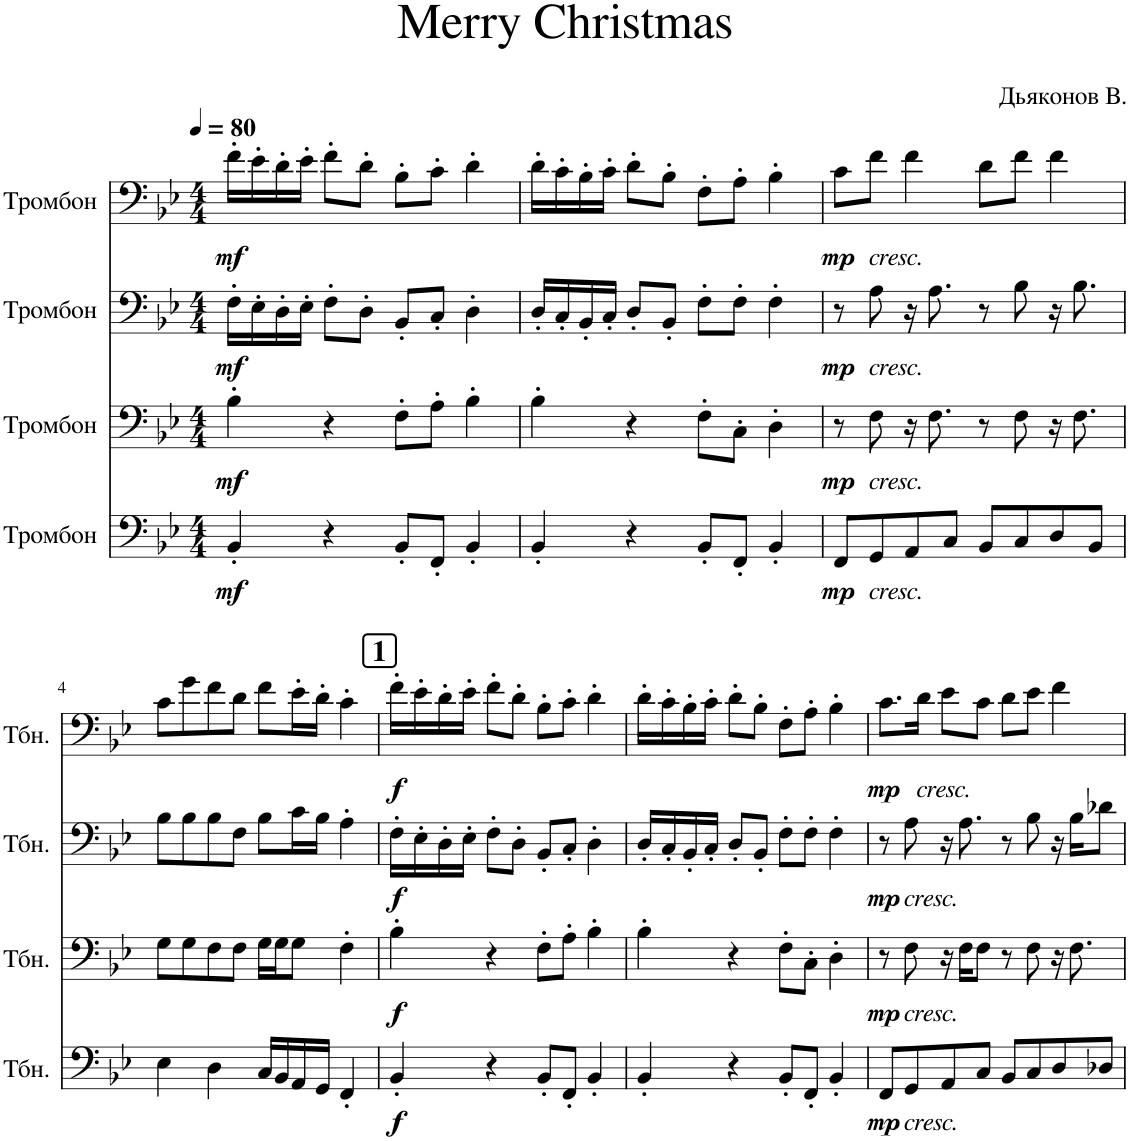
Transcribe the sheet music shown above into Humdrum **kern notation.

**kern	**dynam	**kern	**dynam	**kern	**dynam	**kern	**dynam
*part4	*part4	*part3	*part3	*part2	*part2	*part1	*part1
*staff4	*staff4	*staff3	*staff3	*staff2	*staff2	*staff1	*staff1
*I"Тромбон	*	*I"Тромбон	*	*I"Тромбон	*	*I"Тромбон	*
*clefF4	*	*clefF4	*	*clefF4	*	*clefF4	*
*k[b-e-]	*	*k[b-e-]	*	*k[b-e-]	*	*k[b-e-]	*
*M4/4	*	*M4/4	*	*M4/4	*	*M4/4	*
*MM80	*	*MM80	*	*MM80	*	*MM80	*
=1	=1	=1	=1	=1	=1	=1	=1
!	!LO:DY:b	!	!LO:DY:b	!	!LO:DY:b	!	!LO:DY:b
4BB-'/	mf	4B-'\	mf	16F'\LL	mf	16f'\LL	mf
.	.	.	.	16E-'\	.	16e-'\	.
.	.	.	.	16D'\	.	16d'\	.
.	.	.	.	16E-'\JJ	.	16e-'\JJ	.
4r	.	4r	.	8F'\L	.	8f'\L	.
.	.	.	.	8D'\J	.	8d'\J	.
8BB-'/L	.	8F'\L	.	8BB-'/L	.	8B-'\L	.
8FF'/J	.	8A'\J	.	8C'/J	.	8c'\J	.
4BB-'/	.	4B-'\	.	4D'\	.	4d'\	.
=2	=2	=2	=2	=2	=2	=2	=2
4BB-'/	.	4B-'\	.	16D'/LL	.	16d'\LL	.
.	.	.	.	16C'/	.	16c'\	.
.	.	.	.	16BB-'/	.	16B-'\	.
.	.	.	.	16C'/JJ	.	16c'\JJ	.
4r	.	4r	.	8D'/L	.	8d'\L	.
.	.	.	.	8BB-'/J	.	8B-'\J	.
8BB-'/L	.	8F'\L	.	8F'\L	.	8F'\L	.
8FF'/J	.	8C'\J	.	8F'\J	.	8A'\J	.
4BB-'/	.	4D'\	.	4F'\	.	4B-'\	.
=3	=3	=3	=3	=3	=3	=3	=3
!	!LO:DY:b	!	!LO:DY:b	!	!LO:DY:b	!	!LO:DY:b
8FF/L	mp	8r	mp	8r	mp	8c\L	mp
!	!	!	!	!	!	!LO:TX:b:i:t=cresc.	!
!	!	!	!	!LO:TX:b:i:t=cresc.	!	!	!
!	!	!LO:TX:b:i:t=cresc.	!	!	!	!	!
!LO:TX:b:i:t=cresc.	!	!	!	!	!	!	!
8GG/	.	8F\	.	8A\	.	8f\J	.
8AA/	.	16r	.	16r	.	4f\	.
.	.	8.F\	.	8.A\	.	.	.
8C/J	.	.	.	.	.	.	.
8BB-/L	.	8r	.	8r	.	8d\L	.
8C/	.	8F\	.	8B-\	.	8f\J	.
8D/	.	16r	.	16r	.	4f\	.
.	.	8.F\	.	8.B-\	.	.	.
8BB-/J	.	.	.	.	.	.	.
!!LO:LB:g=z
=4	=4	=4	=4	=4	=4	=4	=4
4E-\	.	8G\L	.	8B-\L	.	8c\L	.
.	.	8G\	.	8B-\	.	8g\	.
4D\	.	8F\	.	8B-\	.	8f\	.
.	.	8F\J	.	8F\J	.	8d\J	.
16C/LL	.	16G\LL	.	8B-\L	.	8f\L	.
16BB-/	.	16G\J	.	.	.	.	.
16AA/	.	8G\J	.	16c\L	.	16e-'\L	.
16GG/JJ	.	.	.	16B-\JJ	.	16d'\JJ	.
4FF'/	.	4F'\	.	4A'\	.	4c'\	.
!!LO:REH:place=s1:a:B:cj:fs=14:t=1
=5	=5	=5	=5	=5	=5	=5	=5
!	!LO:DY:b	!	!LO:DY:b	!	!LO:DY:b	!	!LO:DY:b
4BB-'/	f	4B-'\	f	16F'\LL	f	16f'\LL	f
.	.	.	.	16E-'\	.	16e-'\	.
.	.	.	.	16D'\	.	16d'\	.
.	.	.	.	16E-'\JJ	.	16e-'\JJ	.
4r	.	4r	.	8F'\L	.	8f'\L	.
.	.	.	.	8D'\J	.	8d'\J	.
8BB-'/L	.	8F'\L	.	8BB-'/L	.	8B-'\L	.
8FF'/J	.	8A'\J	.	8C'/J	.	8c'\J	.
4BB-'/	.	4B-'\	.	4D'\	.	4d'\	.
=6	=6	=6	=6	=6	=6	=6	=6
4BB-'/	.	4B-'\	.	16D'/LL	.	16d'\LL	.
.	.	.	.	16C'/	.	16c'\	.
.	.	.	.	16BB-'/	.	16B-'\	.
.	.	.	.	16C'/JJ	.	16c'\JJ	.
4r	.	4r	.	8D'/L	.	8d'\L	.
.	.	.	.	8BB-'/J	.	8B-'\J	.
8BB-'/L	.	8F'\L	.	8F'\L	.	8F'\L	.
8FF'/J	.	8C'\J	.	8F'\J	.	8A'\J	.
4BB-'/	.	4D'\	.	4F'\	.	4B-'\	.
=7	=7	=7	=7	=7	=7	=7	=7
!	!LO:DY:b	!	!LO:DY:b	!	!LO:DY:b	!	!LO:DY:b
8FF/L	mp	8r	mp	8r	mp	8.c\L	mp
!	!	!	!	!LO:TX:b:i:t=cresc.	!	!	!
!	!	!LO:TX:b:i:t=cresc.	!	!	!	!	!
!LO:TX:b:i:t=cresc.	!	!	!	!	!	!	!
8GG/	.	8F\	.	8A\	.	.	.
!	!	!	!	!	!	!LO:TX:b:i:t=cresc.	!
.	.	.	.	.	.	16d\Jk	.
8AA/	.	16r	.	16r	.	8e-\L	.
.	.	16F\KL	.	8.A\	.	.	.
8C/J	.	8F\J	.	.	.	8c\J	.
8BB-/L	.	8r	.	8r	.	8d\L	.
8C/	.	8F\	.	8B-\	.	8e-\J	.
8D/	.	16r	.	16r	.	4f\	.
.	.	8.F\	.	16B-\KL	.	.	.
8D-X/J	.	.	.	8d-X\J	.	.	.
=	=	=	=	=	=	=	=
*-	*-	*-	*-	*-	*-	*-	*-
